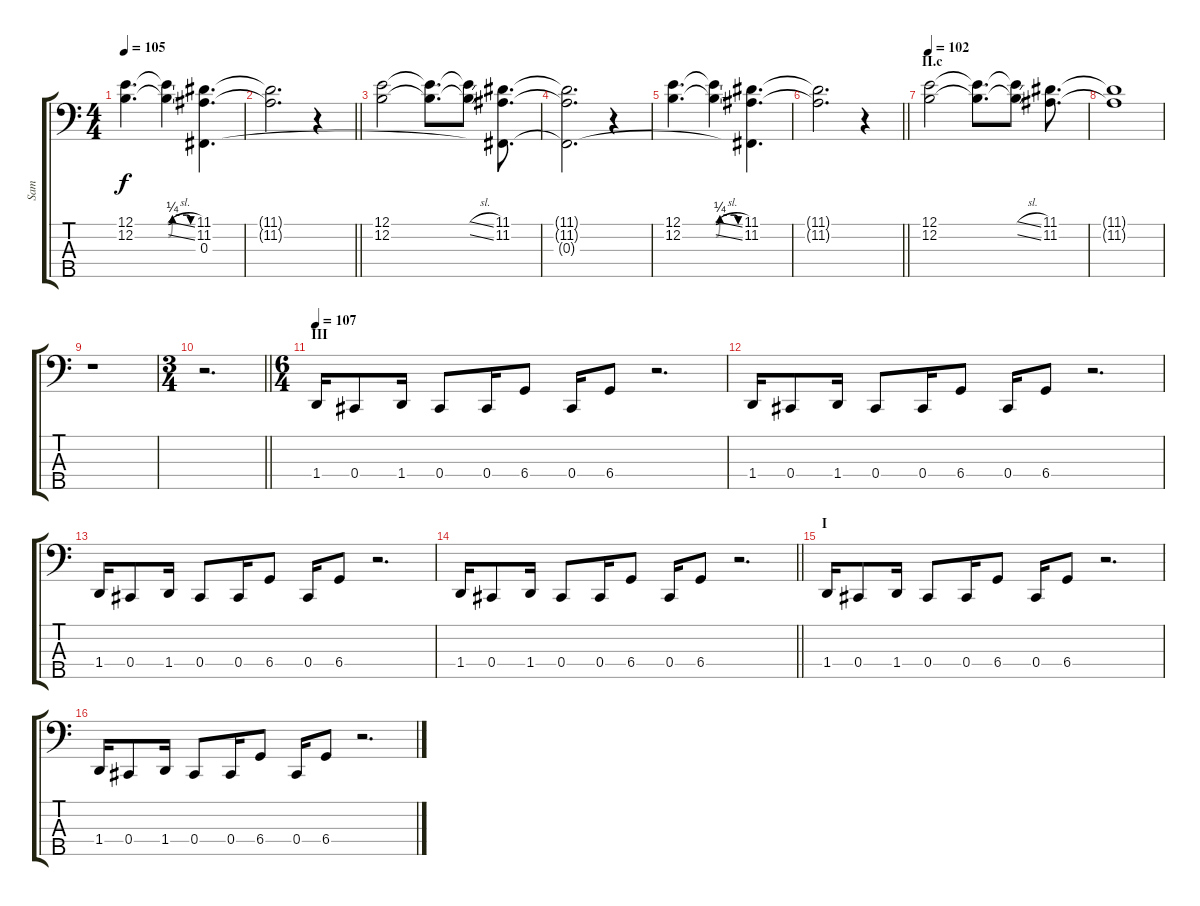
\track ("Sam" "Sam") {instrument electricbassfinger}
\staff {score tabs}
\tuning (E2 B1 Gb1 Db1 B0) {hide}
\ts (4 4)
\tempo 105
\clef f4
\ks c
(12.1 12.2).4{d dy f} (12.1{be (custom 0 0 10 1 45 1 55 0 60 0) sl t} 12.2{be (custom 0 0 10 1 45 1 55 0 60 0) sl t}).4 (11.1 11.2 0.3{t}).4{d} |
\barLineRight lightlight
(11.1{t} 11.2{t}).2{d} r.4 |
(12.1 12.2).2 (12.1{t} 12.2{t}).8{d} (12.1{sl t} 12.2{sl t}).8 (11.1 11.2 0.3{t}).8{d} |
(11.1{t} 11.2{t} 0.3{t}).2{d} r.4 |
(12.1 12.2).4{d} (12.1{be (custom 0 0 10 1 45 1 55 0 60 0) sl t} 12.2{be (custom 0 0 10 1 45 1 55 0 60 0) sl t}).4 (11.1 11.2 0.3{t}).4{d} |
\barLineRight lightlight
(11.1{t} 11.2{t}).2{d} r.4 |
\section ("" "II.c")
\tempo 102
(12.1 12.2).2 (12.1{t} 12.2{t}).8{d} (12.1{sl t} 12.2{sl t}).8 (11.1 11.2).8{d} |
(11.1{t} 11.2{t}).1 |
r.1 |
\ts (3 4)
\barLineRight lightlight
r.2{d} |
\ts (6 4)
\section ("" "III")
\tempo 107
1.4.16 0.4.8 1.4.16 0.4.8 0.4.16 6.4.8 0.4.16 6.4.8 r.2{d} |
1.4.16 0.4.8 1.4.16 0.4.8 0.4.16 6.4.8 0.4.16 6.4.8 r.2{d} |
1.4.16 0.4.8 1.4.16 0.4.8 0.4.16 6.4.8 0.4.16 6.4.8 r.2{d} |
\barLineRight lightlight
1.4.16 0.4.8 1.4.16 0.4.8 0.4.16 6.4.8 0.4.16 6.4.8 r.2{d} |
\section ("" "I")
1.4.16 0.4.8 1.4.16 0.4.8 0.4.16 6.4.8 0.4.16 6.4.8 r.2{d} |
1.4.16 0.4.8 1.4.16 0.4.8 0.4.16 6.4.8 0.4.16 6.4.8 r.2{d}
